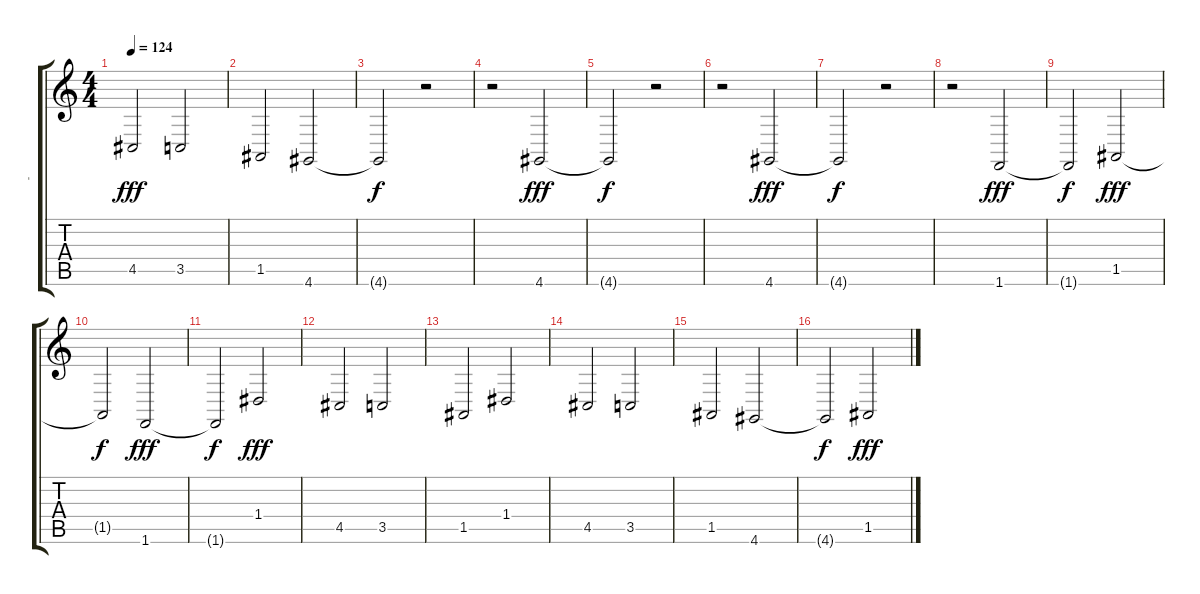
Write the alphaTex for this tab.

\track ("-" "-") {instrument rockorgan}
\staff {score tabs}
\tuning (E4 B3 G3 D3 A2 E2) {hide}
\ts (4 4)
\tempo 124
\clef g2
\ks c
4.5.2{dy fff} 3.5.2 |
1.5.2 4.6.2 |
4.6{t}.2{dy f} r.2 |
r.2 4.6.2{dy fff} |
4.6{t}.2{dy f} r.2 |
r.2 4.6.2{dy fff} |
4.6{t}.2{dy f} r.2 |
r.2 1.6.2{dy fff} |
1.6{t}.2{dy f} 1.5.2{dy fff} |
1.5{t}.2{dy f} 1.6.2{dy fff} |
1.6{t}.2{dy f} 1.4.2{dy fff} |
4.5.2 3.5.2 |
1.5.2 1.4.2 |
4.5.2 3.5.2 |
1.5.2 4.6.2 |
4.6{t}.2{dy f} 1.5.2{dy fff}
